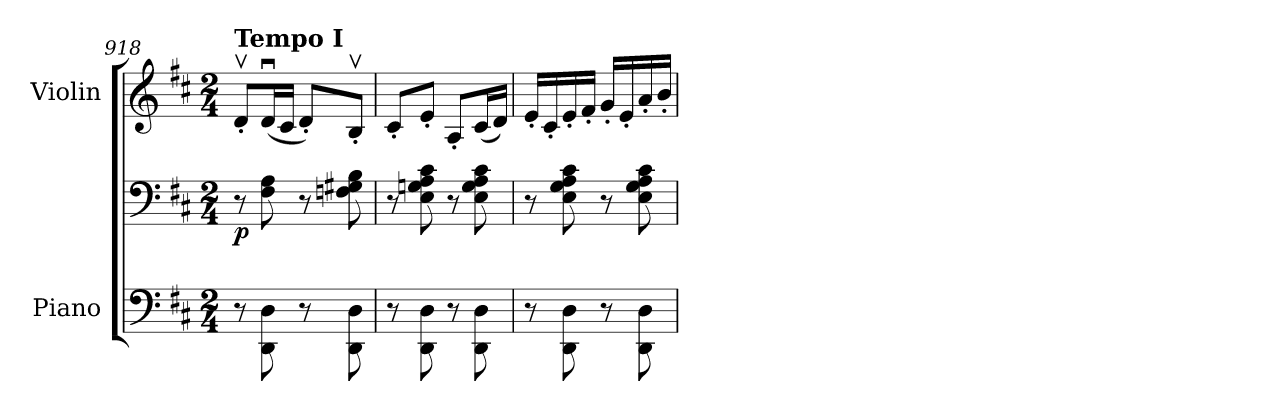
**kern	**kern	**dynam	**kern	**dynam
*part2	*part2	*part2	*part1	*part1
*staff3	*staff2	*staff2/3	*staff1	*staff1
*I"Piano	*	*	*I"Violin	*
*I'Pno.	*	*	*I'Vln.	*
*clefF4	*clefF4	*	*clefG2	*
*k[f#c#]	*k[f#c#]	*	*k[f#c#]	*
*M2/4	*M2/4	*	*M2/4	*
=918	=918	=918	=918	=918
!	!	!	!LO:TX:a:B:t=Tempo I	!
!	!	!LO:DY:b	!	!LO:DY:b
!	!	!	!	!LO:DY:n=1:b
8r	8r	p	8dv'/L	p mf
8DD\ 8D\	8F#\ 8A\	.	(16du/L	.
.	.	.	16c#/JJ	.
8r	8r	.	8d'/L)	.
8DD\ 8D\	8Fn\ 8G#X\ 8B\	.	8Bv'/J	.
=919	=919	=919	=919	=919
8r	8r	.	8c#'/L	.
8DD\ 8D\	8E\ 8Gn\ 8A\ 8c#\	.	8e'/J	.
8r	8r	.	8A'/L	.
8DD\ 8D\	8E\ 8G\ 8A\ 8c#\	.	(16c#/L	.
.	.	.	16d/JJ)	.
=920	=920	=920	=920	=920
8r	8r	.	16e'/LL	.
.	.	.	16c#'/	.
8DD\ 8D\	8E\ 8G\ 8A\ 8c#\	.	16e'/	.
.	.	.	16f#'/JJ	.
8r	8r	.	16g'/LL	.
.	.	.	16e'/	.
8DD\ 8D\	8E\ 8G\ 8A\ 8c#\	.	16a'/	.
.	.	.	16b'/JJ	.
=	=	=	=	=
*-	*-	*-	*-	*-
